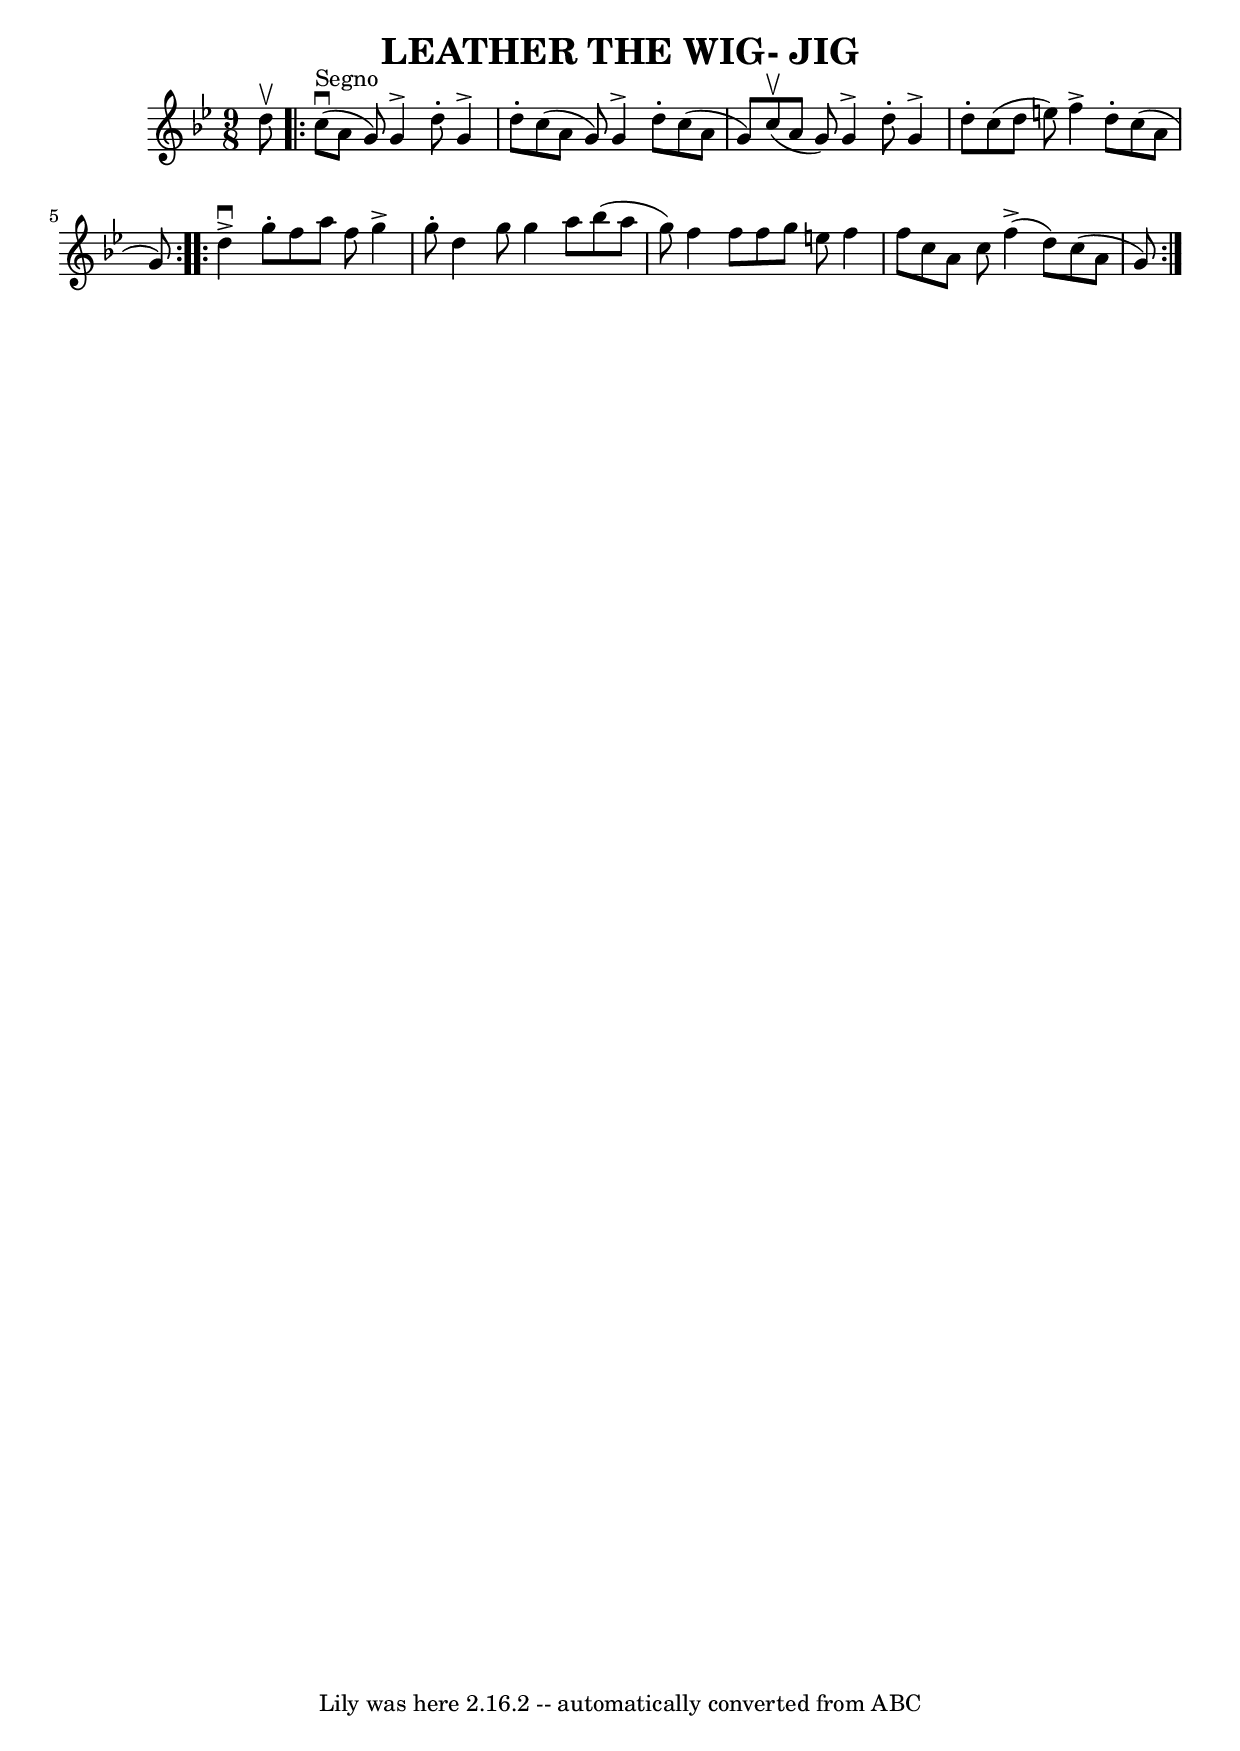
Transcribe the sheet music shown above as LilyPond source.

\version "2.7.40"
\include "Mammoth.ily"
\header {
	%% book = "Ryan's Mammoth Collection of Fiddle Tunes"
	crossRefNumber = "1"
	footnotes = ""
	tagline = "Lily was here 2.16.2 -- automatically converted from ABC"
	title = "LEATHER THE WIG- JIG"
}
voicedefault =  {


\time 9/8 \key g \minor d''8^\upbow         \repeat volta 2 { c''8 
^"Segno"(^\downbow a'8 g'8) g'4^\accent d''8 -. g'4^\accent   
d''8 -.   |
 c''8 (a'8 g'8) g'4^\accent d''8 -. c''8 (
 a'8 g'8)       |
 c''8 (^\upbow a'8 g'8) g'4 
^\accent d''8 -. g'4^\accent d''8 -.   |
 c''8 (d''8 e''8  
-) f''4^\accent d''8 -. c''8 (a'8 g'8)   }     
\repeat volta 2 { d''4^\downbow^\accent g''8 -. f''8 a''8 f''8    
g''4^\accent g''8 -.   |
 d''4 g''8 g''4 a''8 bes''8 (
a''8 g''8)       |
 f''4 f''8 f''8 g''8 e''8 f''4  
 f''8    |
 c''8 a'8 c''8 f''4 (^\accent d''8) c''8 
(a'8 g'8)     }   
}

\score{
    <<

	\context Staff="default"
	{
	    \voicedefault 
	}

    >>
	\layout {
	}
	\midi {}
}
